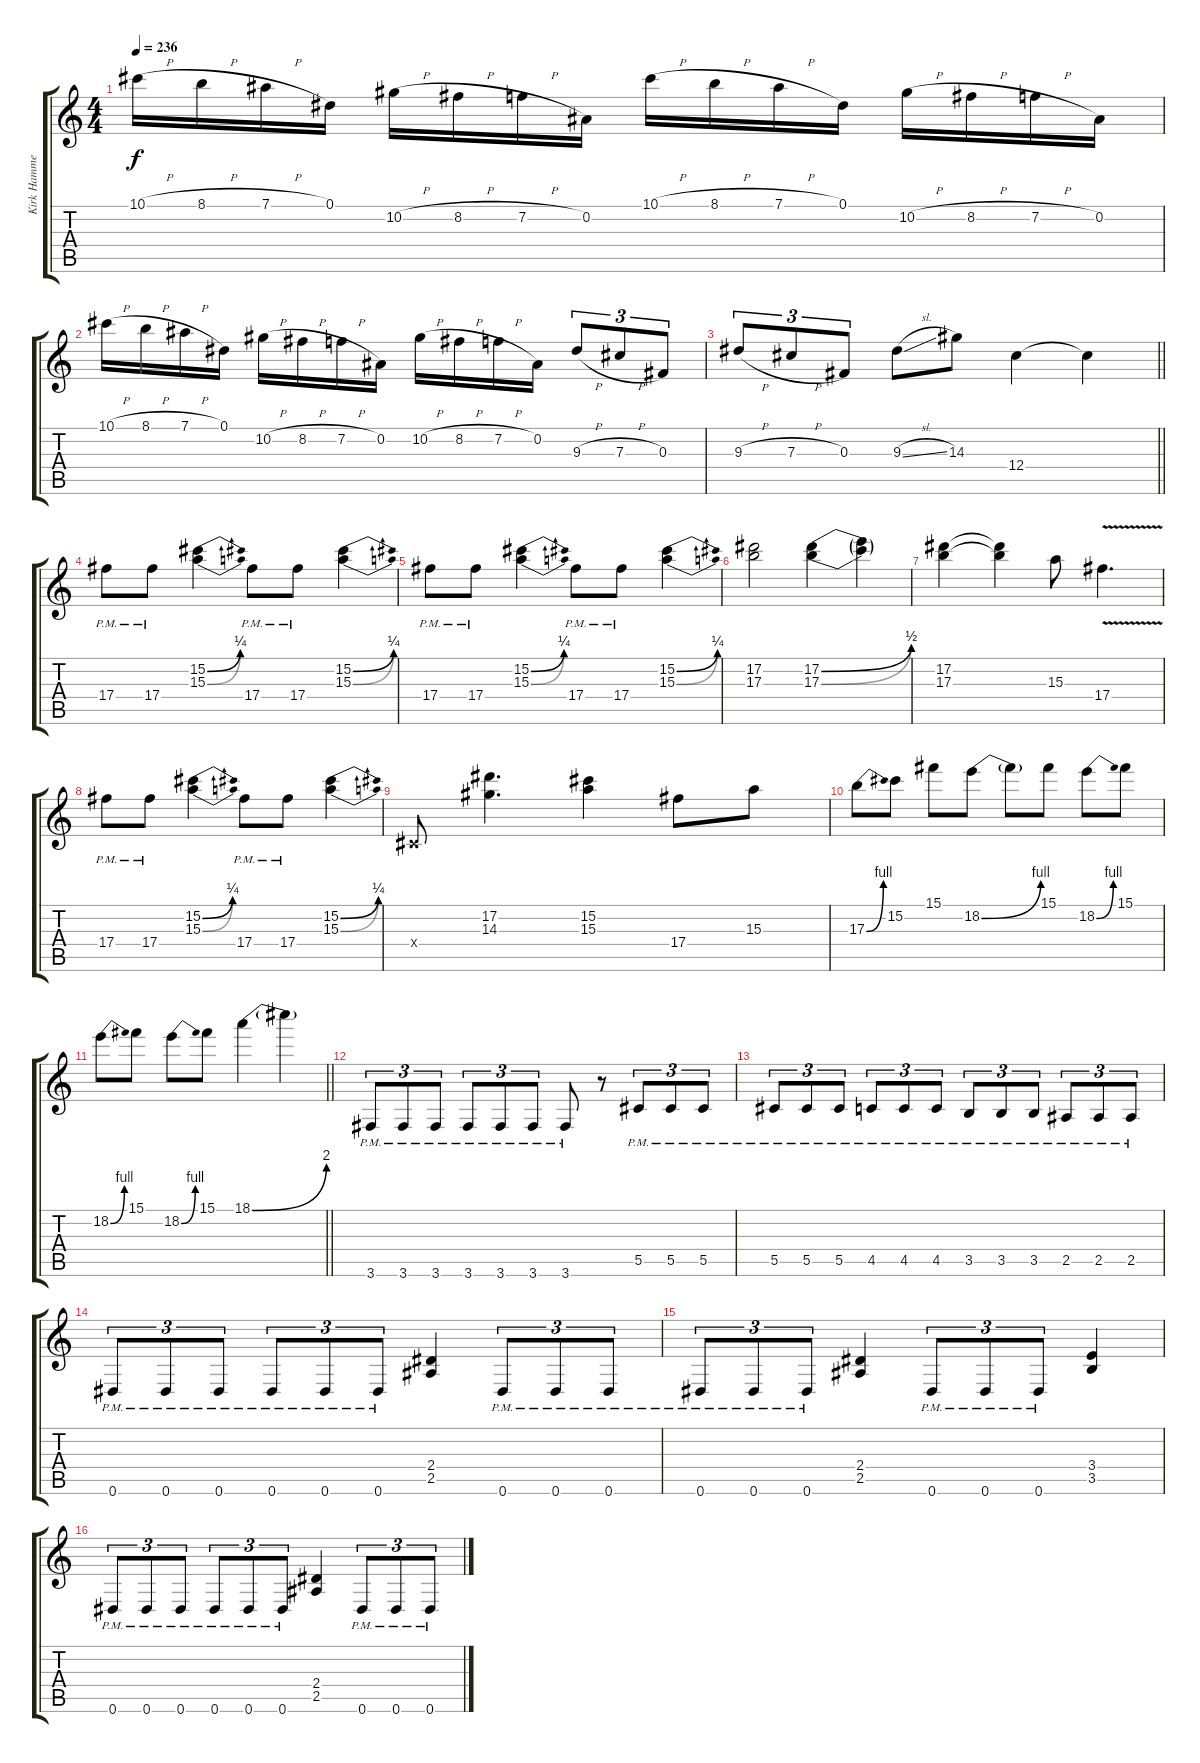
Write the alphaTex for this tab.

\track ("Kirk Hammet" "Kirk Hamme") {instrument electricguitarclean}
\staff {score tabs}
\tuning (Eb4 Bb3 Gb3 Db3 Ab2 Eb2) {hide}
\ts (4 4)
\tempo 236
\clef g2
\ks c
10.1{h}.16{dy f} 8.1{h}.16 7.1{h}.16 0.1.16 10.2{h}.16 8.2{h}.16 7.2{h}.16 0.2.16 10.1{h}.16 8.1{h}.16 7.1{h}.16 0.1.16 10.2{h}.16 8.2{h}.16 7.2{h}.16 0.2.16 |
10.1{h}.16 8.1{h}.16 7.1{h}.16 0.1.16 10.2{h}.16 8.2{h}.16 7.2{h}.16 0.2.16 10.2{h}.16 8.2{h}.16 7.2{h}.16 0.2.16 9.3{h}.8{tu (3 2)} 7.3{h}.8{tu (3 2)} 0.3.8{tu (3 2)} |
\barLineRight lightlight
9.3{h}.8{tu (3 2)} 7.3{h}.8{tu (3 2)} 0.3.8{tu (3 2)} 9.3{sl}.8 14.3.8 12.4.4 12.4{t}.4 |
17.4{pm}.8 17.4{pm}.8 (15.2{be (bend 0 0 60 1)} 15.3{be (bend 0 0 60 1)}).4 17.4{pm}.8 17.4{pm}.8 (15.2{be (bend 0 0 60 1)} 15.3{be (bend 0 0 60 1)}).4 |
17.4{pm}.8 17.4{pm}.8 (15.2{be (bend 0 0 60 1)} 15.3{be (bend 0 0 60 1)}).4 17.4{pm}.8 17.4{pm}.8 (15.2{be (bend 0 0 60 1)} 15.3{be (bend 0 0 60 1)}).4 |
(17.2 17.3).2 (17.2{be (bend 0 0 60 2)} 17.3{be (bend 0 0 60 2)}).4 (17.2{t} 17.3{t}).4 |
(17.2 17.3).4 (17.2{t} 17.3{t}).4 15.3.8 17.4{v}.4{d} |
17.4{pm}.8 17.4{pm}.8 (15.2{be (bend 0 0 60 1)} 15.3{be (bend 0 0 60 1)}).4 17.4{pm}.8 17.4{pm}.8 (15.2{be (bend 0 0 60 1)} 15.3{be (bend 0 0 60 1)}).4 |
0.4{x}.8 (17.2 14.3).4{d} (15.2 15.3).4 17.4.8 15.3.8 |
17.3{be (bend 0 0 60 4)}.8 15.2.8 15.1.8 18.2{be (bend 0 0 60 4)}.8 18.2{t}.8 15.1.8 18.2{be (bend 0 0 60 4)}.8 15.1.8 |
\barLineRight lightlight
18.2{be (bend 0 0 60 4)}.8 15.1.8 18.2{be (bend 0 0 60 4)}.8 15.1.8 18.1{be (bend 0 0 60 8)}.4 18.1{t}.4 |
3.6{pm}.8{tu (3 2)} 3.6{pm}.8{tu (3 2)} 3.6{pm}.8{tu (3 2)} 3.6{pm}.8{tu (3 2)} 3.6{pm}.8{tu (3 2)} 3.6{pm}.8{tu (3 2)} 3.6{pm}.8 r.8 5.5{pm}.8{tu (3 2)} 5.5{pm}.8{tu (3 2)} 5.5{pm}.8{tu (3 2)} |
5.5{pm}.8{tu (3 2)} 5.5{pm}.8{tu (3 2)} 5.5{pm}.8{tu (3 2)} 4.5{pm}.8{tu (3 2)} 4.5{pm}.8{tu (3 2)} 4.5{pm}.8{tu (3 2)} 3.5{pm}.8{tu (3 2)} 3.5{pm}.8{tu (3 2)} 3.5{pm}.8{tu (3 2)} 2.5{pm}.8{tu (3 2)} 2.5{pm}.8{tu (3 2)} 2.5{pm}.8{tu (3 2)} |
0.6{pm}.8{tu (3 2)} 0.6{pm}.8{tu (3 2)} 0.6{pm}.8{tu (3 2)} 0.6{pm}.8{tu (3 2)} 0.6{pm}.8{tu (3 2)} 0.6{pm}.8{tu (3 2)} (2.4 2.5).4 0.6{pm}.8{tu (3 2)} 0.6{pm}.8{tu (3 2)} 0.6{pm}.8{tu (3 2)} |
0.6{pm}.8{tu (3 2)} 0.6{pm}.8{tu (3 2)} 0.6{pm}.8{tu (3 2)} (2.4 2.5).4 0.6{pm}.8{tu (3 2)} 0.6{pm}.8{tu (3 2)} 0.6{pm}.8{tu (3 2)} (3.4 3.5).4 |
0.6{pm}.8{tu (3 2)} 0.6{pm}.8{tu (3 2)} 0.6{pm}.8{tu (3 2)} 0.6{pm}.8{tu (3 2)} 0.6{pm}.8{tu (3 2)} 0.6{pm}.8{tu (3 2)} (2.4 2.5).4 0.6{pm}.8{tu (3 2)} 0.6{pm}.8{tu (3 2)} 0.6{pm}.8{tu (3 2)}
